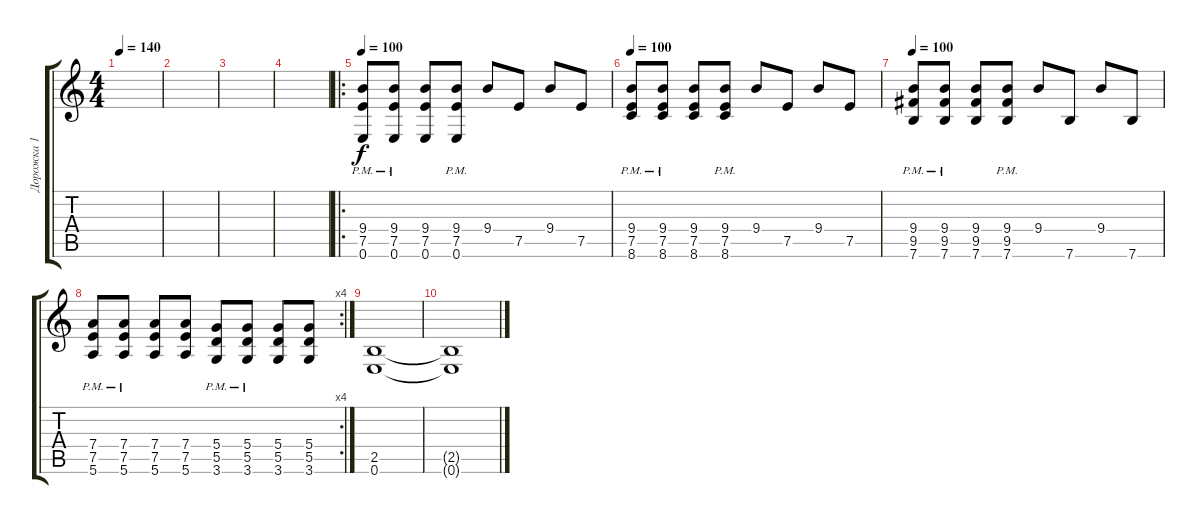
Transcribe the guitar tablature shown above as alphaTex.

\track ("Дорожка 1" "Дорожка 1") {solo instrument distortionguitar}
\staff {score tabs}
\tuning (E4 B3 G3 D3 A2 E2) {hide}
\ts (4 4)
\tempo 140
\clef g2
\ks c
|
|
|
|
\ro
\tempo 100
(9.4{pm} 7.5{pm} 0.6{pm}).8 (9.4{pm} 7.5{pm} 0.6{pm}).8 (9.4 7.5 0.6).8 (9.4{pm} 7.5{pm} 0.6{pm}).8 9.4.8 7.5.8 9.4.8 7.5.8 |
\tempo 100
(9.4{pm} 7.5{pm} 8.6{pm}).8 (9.4{pm} 7.5{pm} 8.6{pm}).8 (9.4 7.5 8.6).8 (9.4{pm} 7.5{pm} 8.6{pm}).8 9.4.8 7.5.8 9.4.8 7.5.8 |
\tempo 100
(9.4{pm} 9.5{pm} 7.6{pm}).8 (9.4{pm} 9.5{pm} 7.6{pm}).8 (9.4 9.5 7.6).8 (9.4{pm} 9.5{pm} 7.6{pm}).8 9.4.8 7.6.8 9.4.8 7.6.8 |
\rc 4
(7.4{pm} 7.5{pm} 5.6{pm}).8 (7.4{pm} 7.5{pm} 5.6{pm}).8 (7.4 7.5 5.6).8 (7.4 7.5 5.6).8 (5.4{pm} 5.5{pm} 3.6{pm}).8 (5.4{pm} 5.5{pm} 3.6{pm}).8 (5.4 5.5 3.6).8 (5.4 5.5 3.6).8 |
(2.5 0.6).1 |
(2.5{t} 0.6{t}).1
